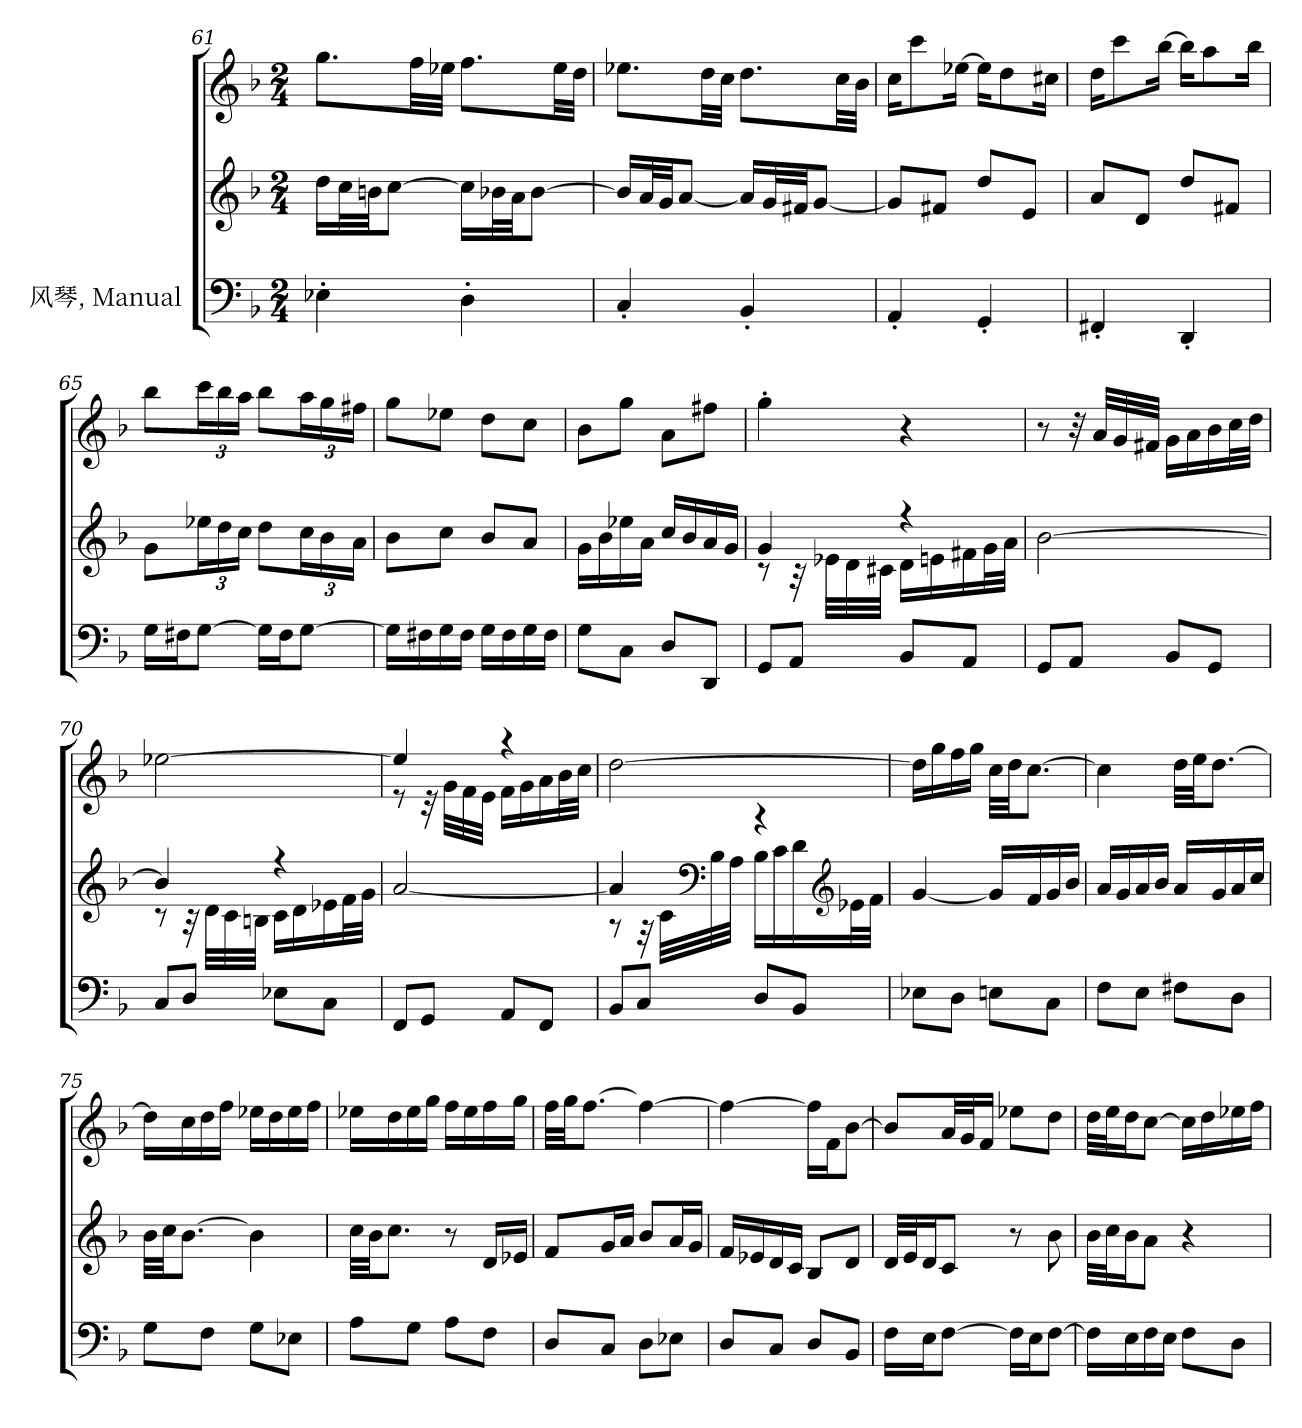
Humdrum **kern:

**kern	**kern	**kern
*part1	*part1	*part1
*staff3	*staff2	*staff1
*I"风琴, Manual	*	*
*clefF4	*clefG2	*clefG2
*k[b-]	*k[b-]	*k[b-]
*M2/4	*M2/4	*M2/4
=61	=61	=61
4E-X'\	16dd\LL	8.gg\L
.	32cc\L	.
.	32bn\JJ	.
.	[8cc\J	.
.	.	32ff\LL
.	.	32ee-X\JJJ
4D'\	16cc\LL]	8.ff\L
.	32b-X\L	.
.	32a\JJ	.
.	[8b-\J	.
.	.	32ee-\LL
.	.	32dd\JJJ
!!LO:LB:g=z
=62	=62	=62
4C'/	16b-/LL]	8.ee-X\L
.	32a/L	.
.	32g/JJ	.
.	[8a/J	.
.	.	32dd\LL
.	.	32cc\JJJ
4BB-'/	16a/LL]	8.dd\L
.	32g/L	.
.	32f#X/JJ	.
.	[8g/J	.
.	.	32cc\LL
.	.	32b-\JJJ
=63	=63	=63
4AA'/	8g/L]	16cc\KL
.	.	8ccc\
.	8f#X/J	.
.	.	[16ee-X\Jk
4GG'/	8dd/L	16ee-\KL]
.	.	8dd\
.	8e/J	.
.	.	16cc#X\Jk
=64	=64	=64
4FF#X'/	8a/L	16dd\KL
.	.	8ccc\
.	8d/J	.
.	.	[16bb-\Jk
4DD'/	8dd/L	16bb-\KL]
.	.	8aa\
.	8f#X/J	.
.	.	16bb-\Jk
=65	=65	=65
16G\LL	8g\L	8bb-\L
16F#X\J	.	.
*	*Xbrackettup	*Xbrackettup
[8G\J	24ee-X\L	24ccc\L
.	24dd\	24bb-\
.	24cc\JJ	24aa\JJ
16G\LL]	8dd\L	8bb-\L
16F#\J	.	.
[8G\J	24cc\L	24aa\L
.	24b-\	24gg\
.	24a\JJ	24ff#X\JJ
!!LO:PB:g=z
=66	=66	=66
16G\LL]	8b-\L	8gg\L
16F#X\	.	.
16G\	8cc\J	8ee-X\J
16F#\JJ	.	.
16G\LL	8b-/L	8dd\L
16F#\	.	.
16G\	8a/J	8cc\J
16F#\JJ	.	.
=67	=67	=67
8G\L	16g\LL	8b-\L
.	16b-\	.
8C\J	16ee-X\	8gg\J
.	16a\JJ	.
8D/L	16cc/LL	8a\L
.	16b-/	.
8DD/J	16a/	8ff#X\J
.	16g/JJ	.
=68	=68	=68
*	*^	*
8GG/L	4g/	8r	4gg'\
8AA/J	.	32r	.
.	.	32e-X\LLL	.
.	.	32d\	.
.	.	32c#X\JJJ	.
8BB-/L	4r	16d\LL	4r
.	.	16en\	.
8AA/J	.	16f#X\	.
.	.	32g\L	.
.	.	32a\JJJ	.
*	*v	*v	*
=69	=69	=69
8GG/L	[2b-\	8r
8AA/J	.	32r
.	.	32a/LLL
.	.	32g/
.	.	32f#X/JJJ
8BB-/L	.	16g\LL
.	.	16a\
8GG/J	.	16b-\
.	.	32cc\L
.	.	32dd\JJJ
!!LO:LB:g=z
=70	=70	=70
*	*^	*
8C/L	4b-/]	8r	[2ee-X\
8D/J	.	32r	.
.	.	32d\LLL	.
.	.	32c\	.
.	.	32Bn\JJJ	.
8E-X\L	4r	16c\LL	.
.	.	16d\	.
8C\J	.	16e-X\	.
.	.	32f\L	.
.	.	32g\JJJ	.
*	*v	*v	*
=71	=71	=71
*	*	*^
8FF/L	[2a/	4ee-/]	8r
8GG/J	.	.	32r
.	.	.	32g\LLL
.	.	.	32f\
.	.	.	32e\JJJ
8AA/L	.	4r	16f\LL
.	.	.	16g\
8FF/J	.	.	16a\
.	.	.	32b-\L
.	.	.	32cc\JJJ
*	*	*v	*v
=72	=72	=72
*	*^	*
8BB-/L	4a/]	8r	[2dd\
8C/J	.	32r	.
.	.	32c\LLL	.
*	*clefF4	*	*
.	.	32B-\	.
.	.	32A\JJJ	.
8D/L	4r	16B-\LL	.
.	.	16c\	.
8BB-/J	.	16d\	.
*	*clefG2	*	*
.	.	32e-X\L	.
.	.	32f\JJJ	.
*	*v	*v	*
!!LO:LB:g=z
=73	=73	=73
8E-X\L	[4g/	16dd\LL]
.	.	16gg\
8D\J	.	16ff\
.	.	16gg\JJ
8En\L	16g/LL]	32cc\LLL
.	.	32dd\JJ
.	16f/	[8.cc\J
8C\J	16g/	.
.	16b-/JJ	.
=74	=74	=74
8F\L	16a/LL	4cc\]
.	16g/	.
8E\J	16a/	.
.	16b-/JJ	.
8F#X\L	16a/LL	32dd\LLL
.	.	32ee\JJ
.	16g/	[8.dd\J
8D\J	16a/	.
.	16cc/JJ	.
=75	=75	=75
8G\L	32b-\LLL	16dd\LL]
.	32cc\JJ	.
.	[8.b-\J	16cc\
8F\J	.	16dd\
.	.	16ff\JJ
8G\L	4b-\]	16ee-X\LL
.	.	16dd\
8E-X\J	.	16ee-\
.	.	16ff\JJ
=76	=76	=76
8A\L	32cc\LLL	16ee-X\LL
.	32b-\JJ	.
.	8.cc\J	16dd\
8G\J	.	16ee-\
.	.	16gg\JJ
8A\L	8r	16ff\LL
.	.	16ee-\
8F\J	16d/LL	16ff\
.	16e-X/JJ	16gg\JJ
!!LO:LB:g=z
=77	=77	=77
8D/L	8f/L	32ff\LLL
.	.	32gg\JJ
.	.	[8.ff\J
8C/J	16g/L	.
.	16a/JJ	.
8D\L	8b-/L	4ff\_
8E-X\J	16a/L	.
.	16g/JJ	.
=78	=78	=78
8D/L	16f/LL	4ff\_
.	16e-X/	.
8C/J	16d/	.
.	16c/JJ	.
8D/L	8B-/L	16ff\LL]
.	.	16f\J
8BB-/J	8d/J	[8b-\J
=79	=79	=79
16F\LL	32d/LLL	8b-/L]
.	32e/J	.
16E\J	16d/J	.
[8F\J	8c/J	32a/LL
.	.	32g/J
.	.	16f/JJ
16F\LL]	8r	8ee-X\L
16E\J	.	.
[8F\J	8b-\	8dd\J
=80	=80	=80
16F\LL]	32b-\LLL	32dd\LLL
.	32cc\J	32ee\J
16E\	16b-\J	16dd\J
16F\	8a\J	[8cc\J
16E\JJ	.	.
8F\L	4r	16cc\LL]
.	.	16dd\
8D\J	.	16ee-X\
.	.	16ff\JJ
=	=	=
*-	*-	*-
